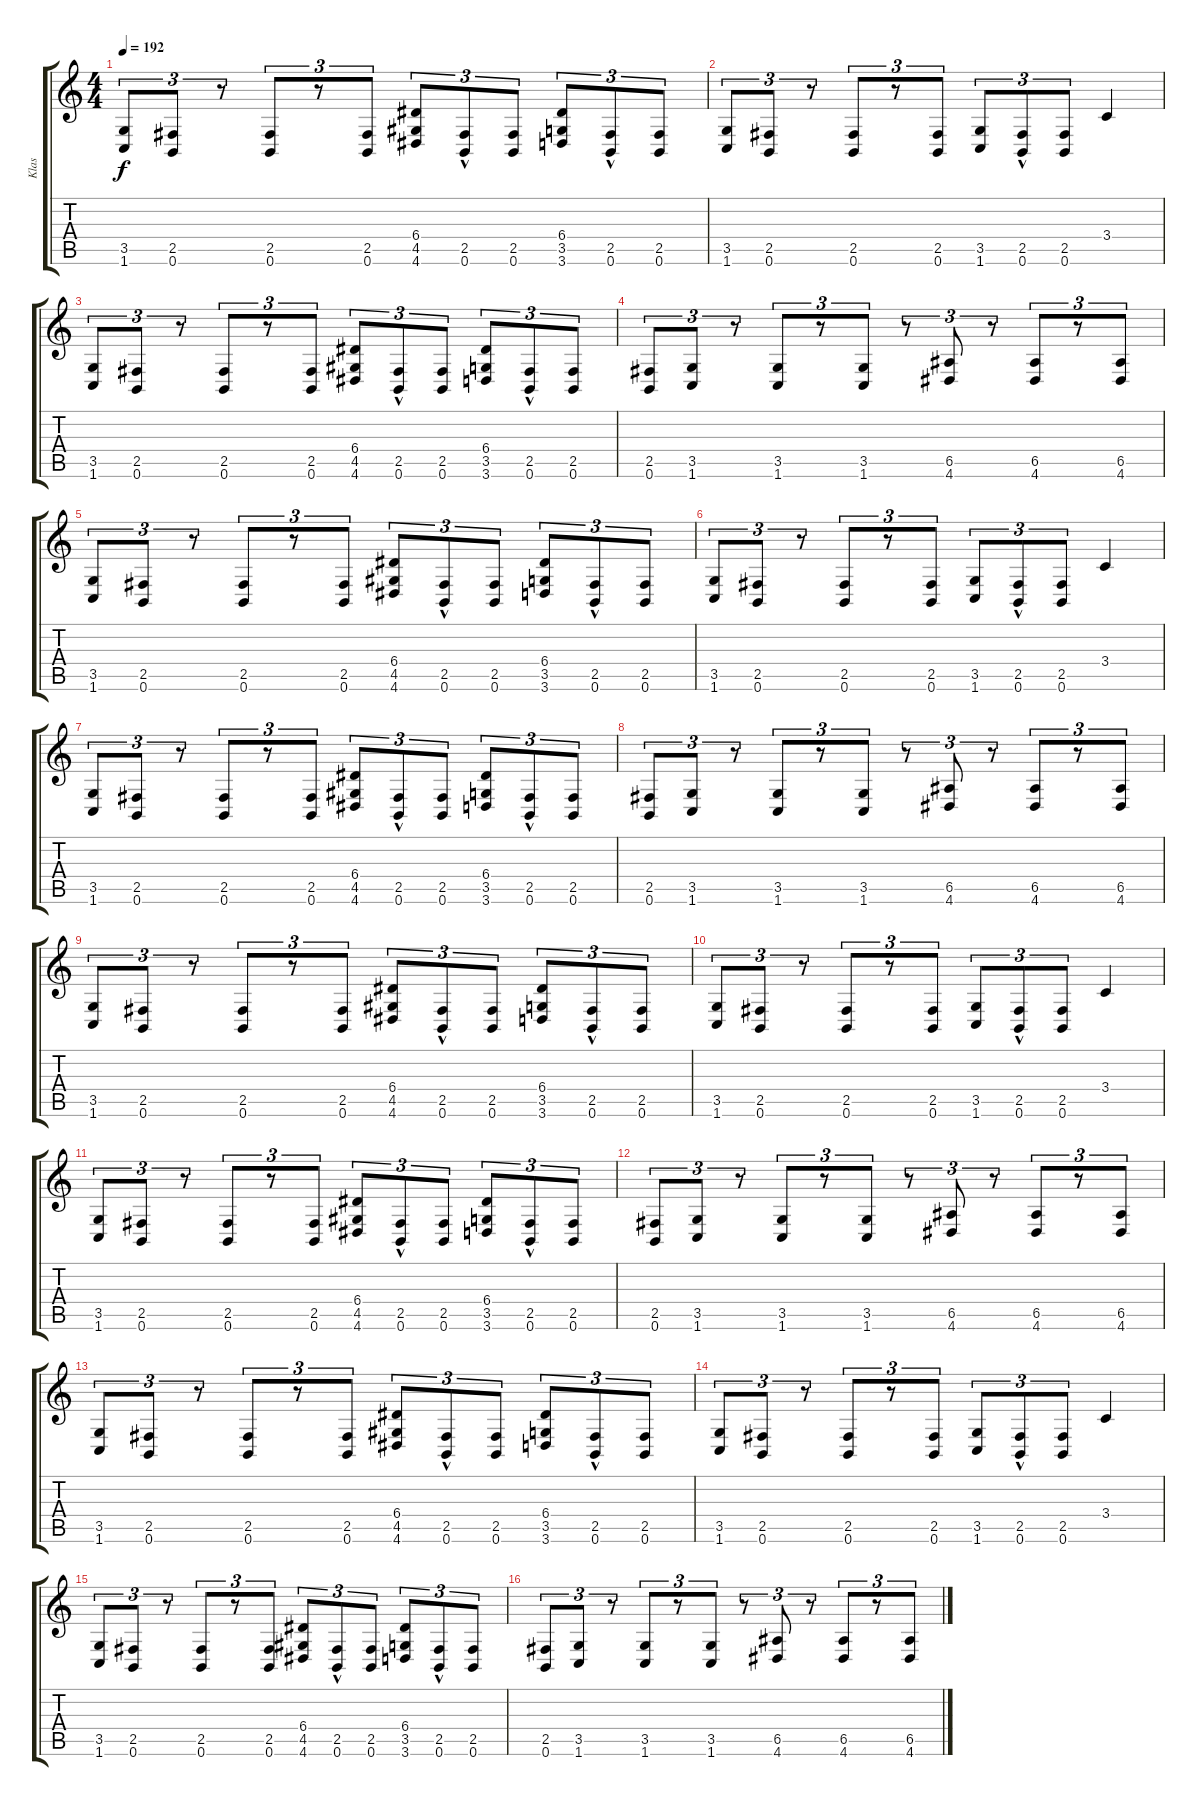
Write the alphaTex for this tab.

\track ("Klas" "Klas") {instrument distortionguitar}
\staff {score tabs}
\tuning (B3 Gb3 D3 A2 E2 B1) {hide}
\ts (4 4)
\tempo 192
\clef g2
\ks c
(3.5 1.6).8{tu (3 2) dy f} (2.5 0.6).8{tu (3 2)} r.8{tu (3 2)} (2.5 0.6).8{tu (3 2)} r.8{tu (3 2)} (2.5 0.6).8{tu (3 2)} (6.4 4.5 4.6).8{tu (3 2)} (2.5{hac} 0.6{hac}).8{tu (3 2)} (2.5 0.6).8{tu (3 2)} (6.4 3.5 3.6).8{tu (3 2)} (2.5{hac} 0.6{hac}).8{tu (3 2)} (2.5 0.6).8{tu (3 2)} |
(3.5 1.6).8{tu (3 2)} (2.5 0.6).8{tu (3 2)} r.8{tu (3 2)} (2.5 0.6).8{tu (3 2)} r.8{tu (3 2)} (2.5 0.6).8{tu (3 2)} (3.5 1.6).8{tu (3 2)} (2.5{hac} 0.6{hac}).8{tu (3 2)} (2.5 0.6).8{tu (3 2)} 3.4.4 |
(3.5 1.6).8{tu (3 2)} (2.5 0.6).8{tu (3 2)} r.8{tu (3 2)} (2.5 0.6).8{tu (3 2)} r.8{tu (3 2)} (2.5 0.6).8{tu (3 2)} (6.4 4.5 4.6).8{tu (3 2)} (2.5{hac} 0.6{hac}).8{tu (3 2)} (2.5 0.6).8{tu (3 2)} (6.4 3.5 3.6).8{tu (3 2)} (2.5{hac} 0.6{hac}).8{tu (3 2)} (2.5 0.6).8{tu (3 2)} |
(2.5 0.6).8{tu (3 2)} (3.5 1.6).8{tu (3 2)} r.8{tu (3 2)} (3.5 1.6).8{tu (3 2)} r.8{tu (3 2)} (3.5 1.6).8{tu (3 2)} r.8{tu (3 2)} (6.5 4.6).8{tu (3 2)} r.8{tu (3 2)} (6.5 4.6).8{tu (3 2)} r.8{tu (3 2)} (6.5 4.6).8{tu (3 2)} |
(3.5 1.6).8{tu (3 2)} (2.5 0.6).8{tu (3 2)} r.8{tu (3 2)} (2.5 0.6).8{tu (3 2)} r.8{tu (3 2)} (2.5 0.6).8{tu (3 2)} (6.4 4.5 4.6).8{tu (3 2)} (2.5{hac} 0.6{hac}).8{tu (3 2)} (2.5 0.6).8{tu (3 2)} (6.4 3.5 3.6).8{tu (3 2)} (2.5{hac} 0.6{hac}).8{tu (3 2)} (2.5 0.6).8{tu (3 2)} |
(3.5 1.6).8{tu (3 2)} (2.5 0.6).8{tu (3 2)} r.8{tu (3 2)} (2.5 0.6).8{tu (3 2)} r.8{tu (3 2)} (2.5 0.6).8{tu (3 2)} (3.5 1.6).8{tu (3 2)} (2.5{hac} 0.6{hac}).8{tu (3 2)} (2.5 0.6).8{tu (3 2)} 3.4.4 |
(3.5 1.6).8{tu (3 2)} (2.5 0.6).8{tu (3 2)} r.8{tu (3 2)} (2.5 0.6).8{tu (3 2)} r.8{tu (3 2)} (2.5 0.6).8{tu (3 2)} (6.4 4.5 4.6).8{tu (3 2)} (2.5{hac} 0.6{hac}).8{tu (3 2)} (2.5 0.6).8{tu (3 2)} (6.4 3.5 3.6).8{tu (3 2)} (2.5{hac} 0.6{hac}).8{tu (3 2)} (2.5 0.6).8{tu (3 2)} |
(2.5 0.6).8{tu (3 2)} (3.5 1.6).8{tu (3 2)} r.8{tu (3 2)} (3.5 1.6).8{tu (3 2)} r.8{tu (3 2)} (3.5 1.6).8{tu (3 2)} r.8{tu (3 2)} (6.5 4.6).8{tu (3 2)} r.8{tu (3 2)} (6.5 4.6).8{tu (3 2)} r.8{tu (3 2)} (6.5 4.6).8{tu (3 2)} |
(3.5 1.6).8{tu (3 2) volume 8} (2.5 0.6).8{tu (3 2)} r.8{tu (3 2)} (2.5 0.6).8{tu (3 2)} r.8{tu (3 2)} (2.5 0.6).8{tu (3 2)} (6.4 4.5 4.6).8{tu (3 2)} (2.5{hac} 0.6{hac}).8{tu (3 2)} (2.5 0.6).8{tu (3 2)} (6.4 3.5 3.6).8{tu (3 2)} (2.5{hac} 0.6{hac}).8{tu (3 2)} (2.5 0.6).8{tu (3 2)} |
(3.5 1.6).8{tu (3 2)} (2.5 0.6).8{tu (3 2)} r.8{tu (3 2)} (2.5 0.6).8{tu (3 2)} r.8{tu (3 2)} (2.5 0.6).8{tu (3 2)} (3.5 1.6).8{tu (3 2)} (2.5{hac} 0.6{hac}).8{tu (3 2)} (2.5 0.6).8{tu (3 2)} 3.4.4 |
(3.5 1.6).8{tu (3 2) volume 6} (2.5 0.6).8{tu (3 2)} r.8{tu (3 2)} (2.5 0.6).8{tu (3 2)} r.8{tu (3 2)} (2.5 0.6).8{tu (3 2)} (6.4 4.5 4.6).8{tu (3 2)} (2.5{hac} 0.6{hac}).8{tu (3 2)} (2.5 0.6).8{tu (3 2)} (6.4 3.5 3.6).8{tu (3 2)} (2.5{hac} 0.6{hac}).8{tu (3 2)} (2.5 0.6).8{tu (3 2)} |
(2.5 0.6).8{tu (3 2)} (3.5 1.6).8{tu (3 2)} r.8{tu (3 2)} (3.5 1.6).8{tu (3 2)} r.8{tu (3 2)} (3.5 1.6).8{tu (3 2)} r.8{tu (3 2)} (6.5 4.6).8{tu (3 2)} r.8{tu (3 2)} (6.5 4.6).8{tu (3 2)} r.8{tu (3 2)} (6.5 4.6).8{tu (3 2)} |
(3.5 1.6).8{tu (3 2) volume 4} (2.5 0.6).8{tu (3 2)} r.8{tu (3 2)} (2.5 0.6).8{tu (3 2)} r.8{tu (3 2)} (2.5 0.6).8{tu (3 2)} (6.4 4.5 4.6).8{tu (3 2)} (2.5{hac} 0.6{hac}).8{tu (3 2)} (2.5 0.6).8{tu (3 2)} (6.4 3.5 3.6).8{tu (3 2)} (2.5{hac} 0.6{hac}).8{tu (3 2)} (2.5 0.6).8{tu (3 2)} |
(3.5 1.6).8{tu (3 2)} (2.5 0.6).8{tu (3 2)} r.8{tu (3 2)} (2.5 0.6).8{tu (3 2)} r.8{tu (3 2)} (2.5 0.6).8{tu (3 2)} (3.5 1.6).8{tu (3 2)} (2.5{hac} 0.6{hac}).8{tu (3 2)} (2.5 0.6).8{tu (3 2)} 3.4.4 |
(3.5 1.6).8{tu (3 2) volume 2} (2.5 0.6).8{tu (3 2)} r.8{tu (3 2)} (2.5 0.6).8{tu (3 2)} r.8{tu (3 2)} (2.5 0.6).8{tu (3 2)} (6.4 4.5 4.6).8{tu (3 2)} (2.5{hac} 0.6{hac}).8{tu (3 2)} (2.5 0.6).8{tu (3 2)} (6.4 3.5 3.6).8{tu (3 2)} (2.5{hac} 0.6{hac}).8{tu (3 2)} (2.5 0.6).8{tu (3 2)} |
(2.5 0.6).8{tu (3 2)} (3.5 1.6).8{tu (3 2)} r.8{tu (3 2)} (3.5 1.6).8{tu (3 2)} r.8{tu (3 2)} (3.5 1.6).8{tu (3 2)} r.8{tu (3 2)} (6.5 4.6).8{tu (3 2)} r.8{tu (3 2)} (6.5 4.6).8{tu (3 2)} r.8{tu (3 2)} (6.5 4.6).8{tu (3 2)}
